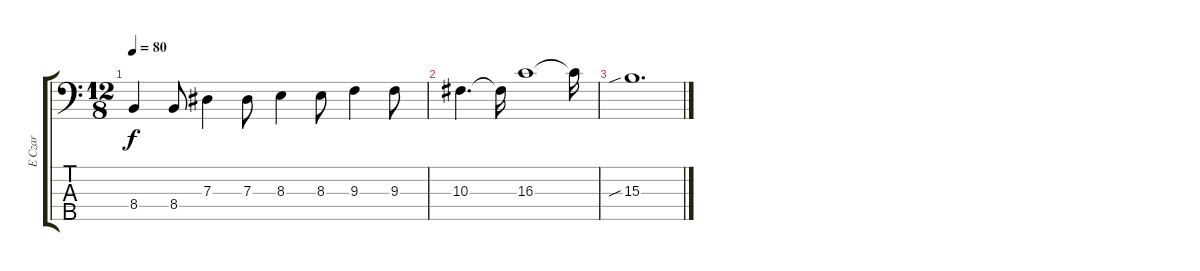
\track ("E Czar" "E Czar") {instrument electricbassfinger}
\staff {score tabs}
\tuning (Gb2 Db2 Ab1 Eb1 Bb0) {hide}
\ts (12 8)
\tempo 80
\clef f4
\ks c
8.4.4{dy f} 8.4.8 7.3.4 7.3.8 8.3.4 8.3.8 9.3.4 9.3.8 |
10.3.4{d} 10.3{t}.16 16.3.1 16.3{t}.16 |
15.3{sib}.1{d}
